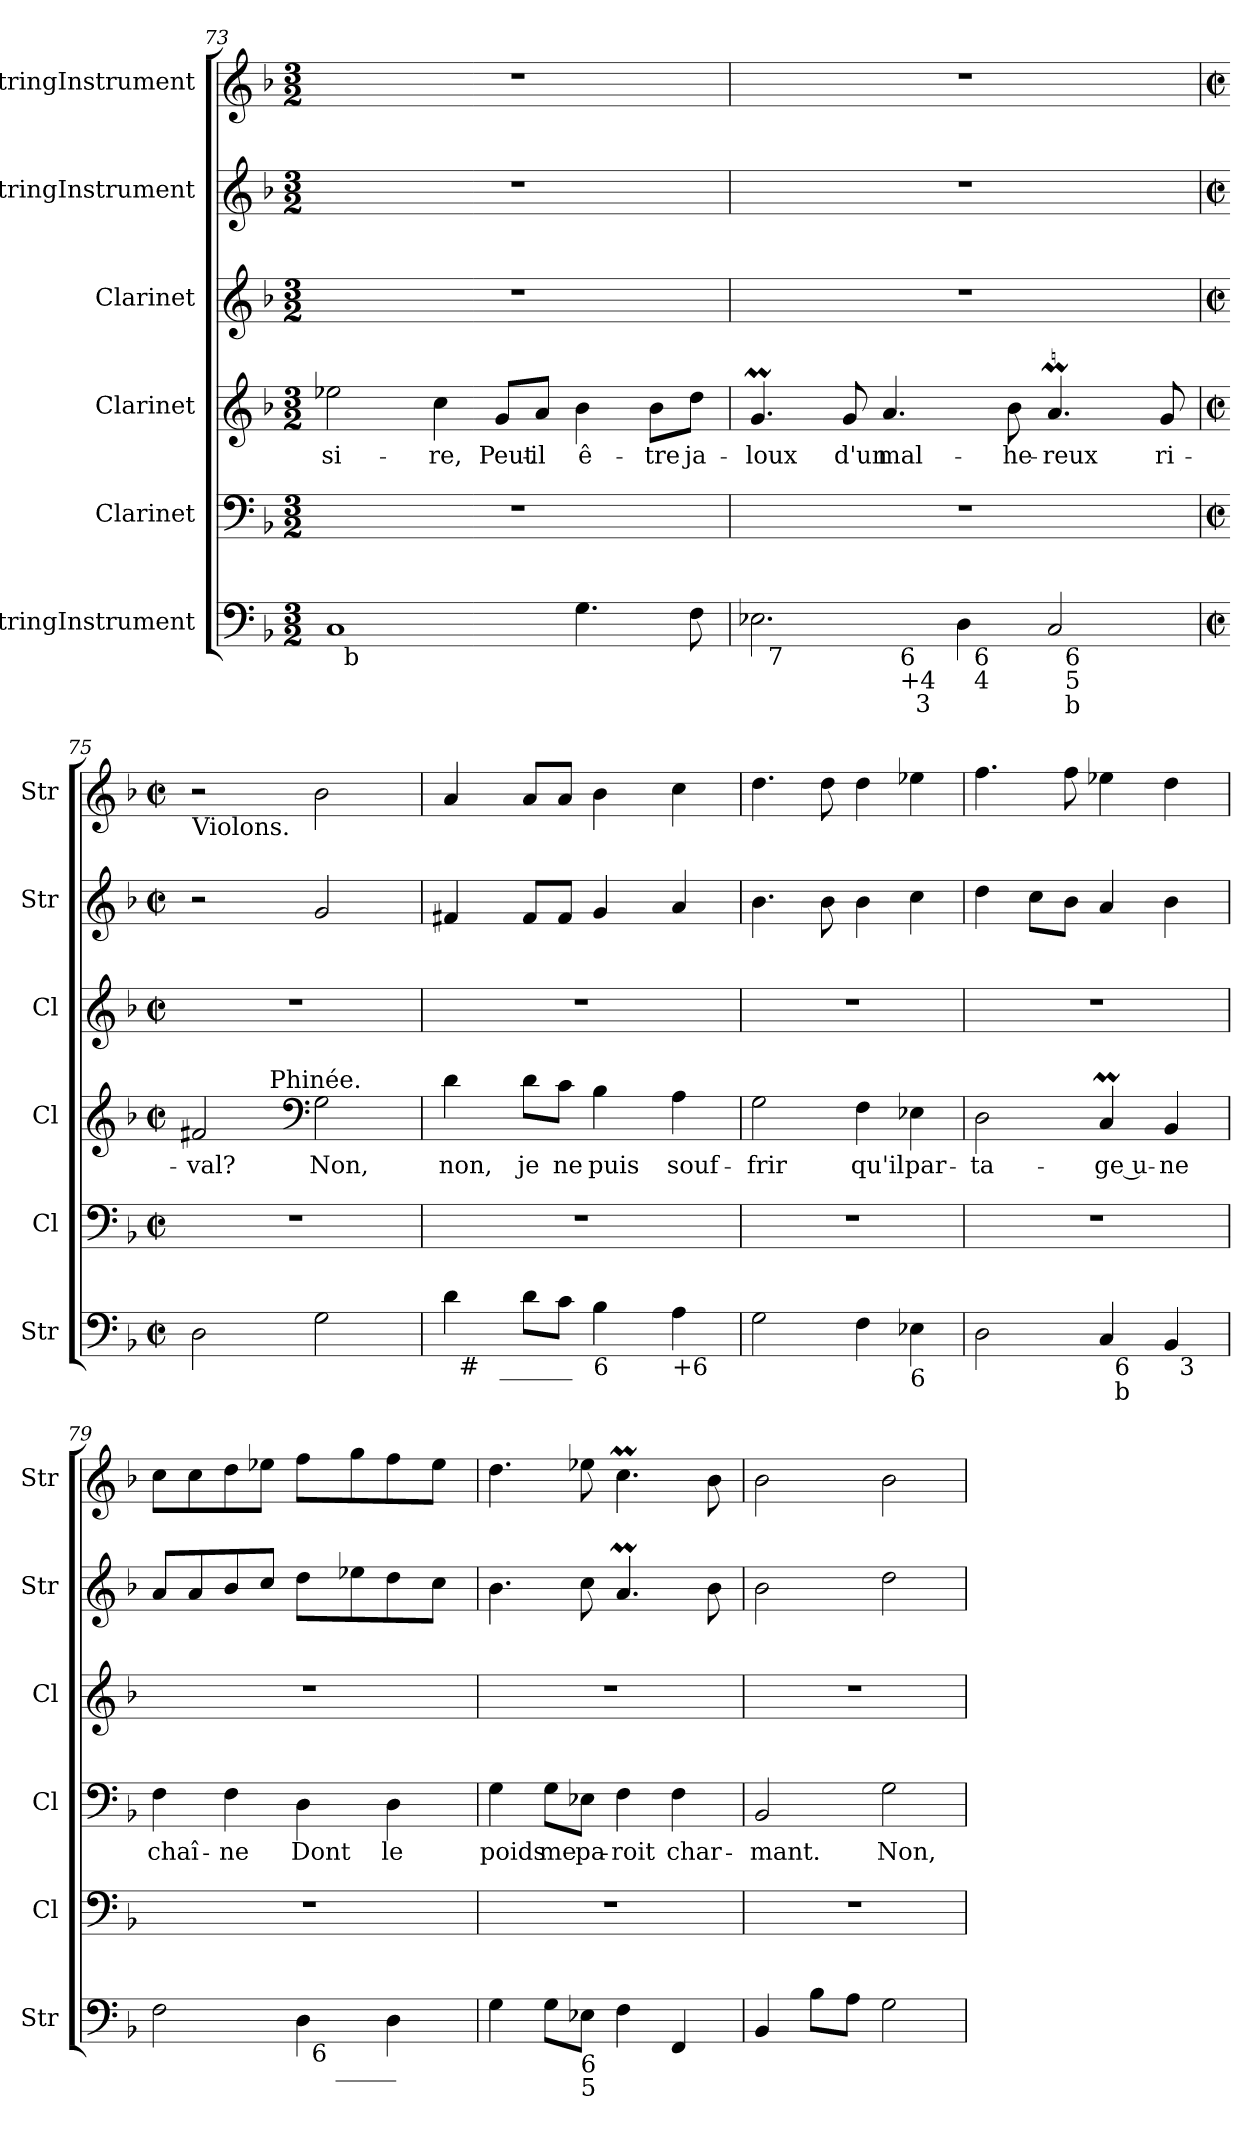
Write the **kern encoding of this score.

**kern	**kern	**kern	**text	**kern	**kern	**kern
*part6	*part5	*part4	*part4	*part3	*part2	*part1
*staff6	*staff5	*staff4	*staff4	*staff3	*staff2	*staff1
*I"StringInstrument	*I"Clarinet	*I"Clarinet	*	*I"Clarinet	*I"StringInstrument	*I"StringInstrument
*I'Str	*I'Cl	*I'Cl	*	*I'Cl	*I'Str	*I'Str
!!LO:LB:g=z
*clefF4	*clefF4	*clefG2	*	*clefG2	*clefG2	*clefG2
*	*ITrd1c2	*ITrd1c2	*	*ITrd1c2	*	*
*k[b-]	*k[b-e-a-]	*k[b-e-a-]	*	*k[b-e-a-]	*k[b-]	*k[b-]
*F:	*E-:	*E-:	*	*E-:	*F:	*F:
*M3/2	*M3/2	*M3/2	*	*M3/2	*M3/2	*M3/2
=73	=73	=73	=73	=73	=73	=73
*^	*	*	*	*	*	*
1C	32ryy	1.r	2dd-X\	-si-	1.r	1.r	1.r
!	!LO:TX:b:t=b	!	!	!	!	!	!
.	1ryy	.	.	.	.	.	.
.	.	.	4b-\	-re,	.	.	.
.	.	.	8f/L	Peut-	.	.	.
.	.	.	8g/J	-il	.	.	.
4.G\	.	.	4a-\	ê-	.	.	.
.	4...ryy	.	.	.	.	.	.
.	.	.	8a-\L	-tre	.	.	.
8F\	.	.	8cc\J	ja-	.	.	.
=74	=74	=74	=74	=74	=74	=74	=74
*^	*^	*	*	*	*	*	*
2.E-X\	32ryy	2ryy	2ryy	1.r	4.fM/	-loux	1.r	1.r	1.r
!	!LO:TX:b:t=7	!	!	!	!	!	!	!	!
.	1ryy	.	.	.	.	.	.	.	.
.	.	.	.	.	8f/	d'un	.	.	.
.	.	32ryy	4ryy	.	4.g/	mal-	.	.	.
!	!	!LO:TX:b:t=6\n+4\n  3	!	!	!	!	!	!	!
.	.	2ryy	.	.	.	.	.	.	.
4D\	.	.	32ryy	.	.	.	.	.	.
!	!	!	!LO:TX:b:t=6\n4	!	!	!	!	!	!
.	.	.	2ryy	.	.	.	.	.	.
.	.	.	.	.	8a-\	-he-	.	.	.
2C/	.	.	.	.	4.gM/	-reux	.	.	.
!	!LO:TX:b:t=6\n5	!	!	!	!	!	!	!	!
!	!LO:TX:b:t=b	!	!	!	!	!	!	!	!
.	4...ryy	4...ryy	.	.	.	.	.	.	.
.	.	.	8..ryy	.	.	.	.	.	.
.	.	.	.	.	8f/	ri-	.	.	.
*v	*v	*v	*v	*	*	*	*	*	*
=75	=75	=75	=75	=75	=75	=75
*M2/2	*M2/2	*M2/2	*	*M2/2	*M2/2	*M2/2
*met(c|)	*met(c|)	*met(c|)	*	*met(c|)	*met(c|)	*met(c|)
*^	*	*	*	*	*	*
*	*^	*	*	*	*	*	*
*	*	*^	*	*	*	*	*	*
!	!	!	!	!	!	!	!	!	!LO:TX:b:t=Violons.
*v	*v	*v	*v	*	*^	*	*	*	*
2D\	1r	2en/	4ryy	-val?	1r	2r	2r
.	.	.	16ryy	.	.	.	.
!	!	!	!LO:TX:a:t=Phinée.	!	!	!	!
.	.	.	2ryy	.	.	.	.
*	*	*clefF4	*	*	*	*	*
2G\	.	2F\	.	Non,	.	2g/	2b-\
.	.	.	8.ryy	.	.	.	.
*	*	*v	*v	*	*	*	*
!!LO:PB:g=z
=76	=76	=76	=76	=76	=76	=76
*^	*	*	*	*	*	*
*	*^	*	*	*	*	*	*
4d\	32ryy	8.ryy	1r	4c\	non,	1r	4f#X/	4a/
!	!LO:TX:b:t=#	!	!	!	!	!	!	!
.	2ryy	.	.	.	.	.	.	.
!	!	!LO:TX:b:t=______	!	!	!	!	!	!
.	.	2ryy	.	.	.	.	.	.
8d\L	.	.	.	8c\L	je	.	8f#/L	8a/L
8c\J	.	.	.	8B-\J	ne	.	8f#/J	8a/J
!LO:TX:b:t=6	!	!	!	!	!	!	!	!
4B-\	.	.	.	4A-\	puis	.	4g/	4b-\
.	4...ryy	.	.	.	.	.	.	.
.	.	4ryy	.	.	.	.	.	.
!LO:TX:b:t=+6	!	!	!	!	!	!	!	!
4A\	.	.	.	4G\	souf-	.	4a/	4cc\
.	.	16ryy	.	.	.	.	.	.
=77	=77	=77	=77	=77	=77	=77	=77	=77
!LO:TX:b:t=_____________	!	!	!	!	!	!	!	!
*v	*v	*v	*	*	*	*	*	*
2G\	1r	2F\	-frir	1r	4.b-\	4.dd\
.	.	.	.	.	8b-\	8dd\
4F\	.	4E-\	qu'il	.	4b-\	4dd\
!LO:TX:b:t=6	!	!	!	!	!	!
4E-X\	.	4D-X\	par-	.	4cc\	4ee-X\
=78	=78	=78	=78	=78	=78	=78
!LO:TX:b:t=6	!	!	!	!	!	!
*^	*	*	*	*	*	*
*	*^	*	*	*	*	*	*
2D\	2ryy	2ryy	1r	2C\	-ta-	1r	4dd\	4.ff\
.	.	.	.	.	.	.	8cc\L	.
.	.	.	.	.	.	.	8b-\J	8ff\
4C/	32ryy	4ryy	.	4BB-M/	-ge u-	.	4a/	4ee-X\
!	!LO:TX:b:t=6	!	!	!	!	!	!	!
!	!LO:TX:b:t=b	!	!	!	!	!	!	!
.	4...ryy	.	.	.	.	.	.	.
4BB-/	.	32ryy	.	4AA-/	-ne	.	4b-\	4dd\
!	!	!LO:TX:b:t=3	!	!	!	!	!	!
.	.	8..ryy	.	.	.	.	.	.
=79	=79	=79	=79	=79	=79	=79	=79	=79
2F\	2ryy	2ryy	1r	4E-\	chaî-	1r	8a/L	8cc\L
.	.	.	.	.	.	.	8a/	8cc\
.	.	.	.	4E-\	-ne	.	8b-/	8dd\
.	.	.	.	.	.	.	8cc/J	8ee-X\J
4D\	32ryy	16.ryy	.	4C\	Dont	.	8dd\L	8ff\L
!	!LO:TX:b:t=6	!	!	!	!	!	!	!
.	4...ryy	.	.	.	.	.	.	.
!	!	!LO:TX:b:t=_____	!	!	!	!	!	!
.	.	4ryy	.	.	.	.	.	.
.	.	.	.	.	.	.	8ee-X\	8gg\
4D\	.	.	.	4C\	le	.	8dd\	8ff\
.	.	8ryy	.	.	.	.	.	.
.	.	.	.	.	.	.	8cc\J	8ee-\J
.	.	32ryy	.	.	.	.	.	.
*v	*v	*v	*	*	*	*	*	*
!!LO:LB:g=z
=80	=80	=80	=80	=80	=80	=80
4G\	1r	4F\	poids	1r	4.b-\	4.dd\
8G\L	.	8F\L	me	.	.	.
!LO:TX:b:t=6\n5	!	!	!	!	!	!
8E-X\J	.	8D-X\J	pa-	.	8cc\	8ee-X\
4F\	.	4E-\	-roit	.	4.am/	4.ccM\
4FF/	.	4E-\	char-	.	.	.
.	.	.	.	.	8b-\	8b-\
=81	=81	=81	=81	=81	=81	=81
4BB-/	1r	2AA-/	-mant.	1r	2b-\	2b-\
8B-\L	.	.	.	.	.	.
8A\J	.	.	.	.	.	.
2G\	.	2F\	Non,	.	2dd\	2b-\
=	=	=	=	=	=	=
*-	*-	*-	*-	*-	*-	*-
